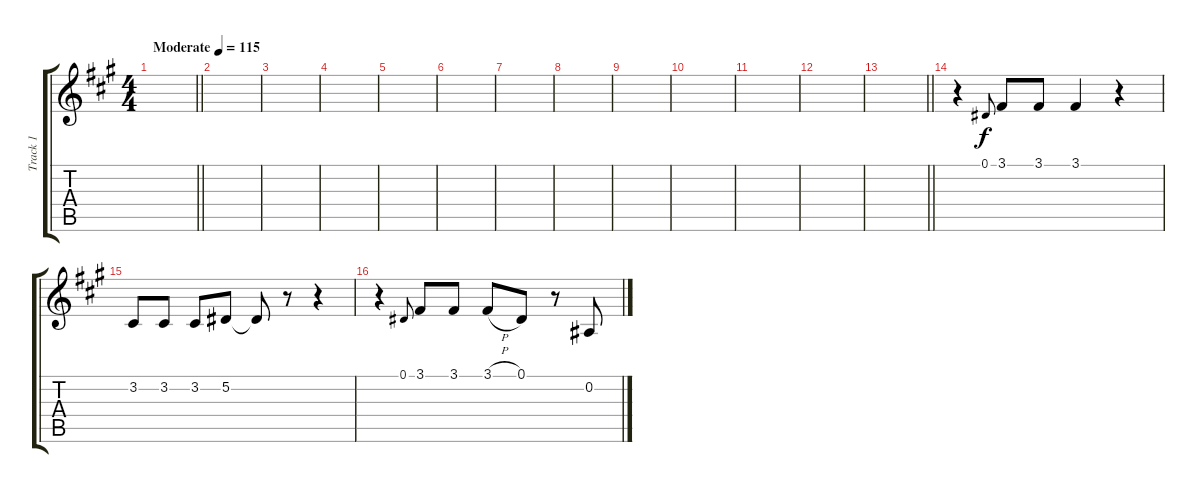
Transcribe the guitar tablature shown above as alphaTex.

\track ("Track 1" "Track 1") {instrument tenorsax}
\staff {score tabs}
\tuning (Eb4 Bb3 Gb3 Db3 Ab2 Eb2) {hide}
\ts (4 4)
\tempo (115 "Moderate")
\clef g2
\barLineRight lightlight
\ks a
|
|
|
|
|
|
|
|
|
|
|
|
\barLineRight lightlight
|
r.4 0.1.8{gr onbeat} 3.1.8 3.1.8 3.1.4 r.4 |
3.2.8 3.2.8 3.2.8 5.2.8 5.2{t}.8 r.8 r.4 |
r.4 0.1.8{gr onbeat} 3.1.8 3.1.8 3.1{h}.8 0.1.8 r.8 0.2.8
